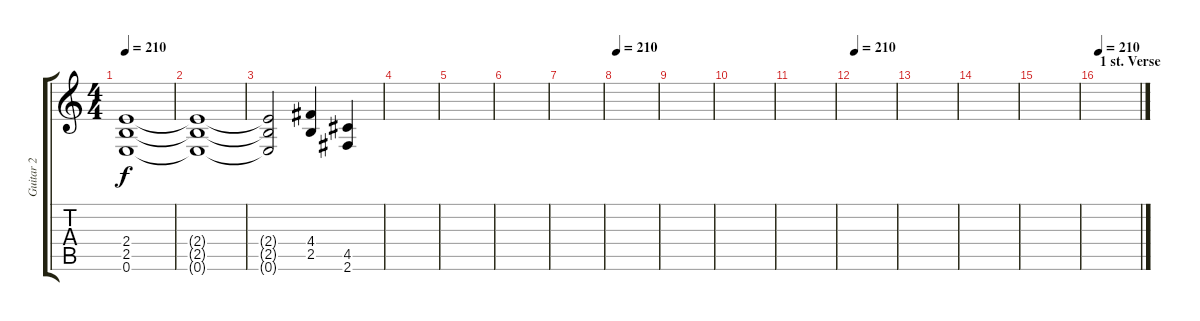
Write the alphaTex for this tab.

\track ("Guitar 2" "Guitar 2") {instrument overdrivenguitar}
\staff {score tabs}
\tuning (E4 B3 G3 D3 A2 E2) {hide}
\ts (4 4)
\tempo 210
\clef g2
\ks c
(2.4{t} 2.5{t} 0.6{t}).1{dy f} |
(2.4{t} 2.5{t} 0.6{t}).1 |
(2.4{t} 2.5{t} 0.6{t}).2 (4.4 2.5).4 (4.5 2.6).4 |
|
|
|
|
\tempo 210
|
|
|
|
\tempo 210
|
|
|
|
\section ("" "1 st. Verse")
\tempo 210
